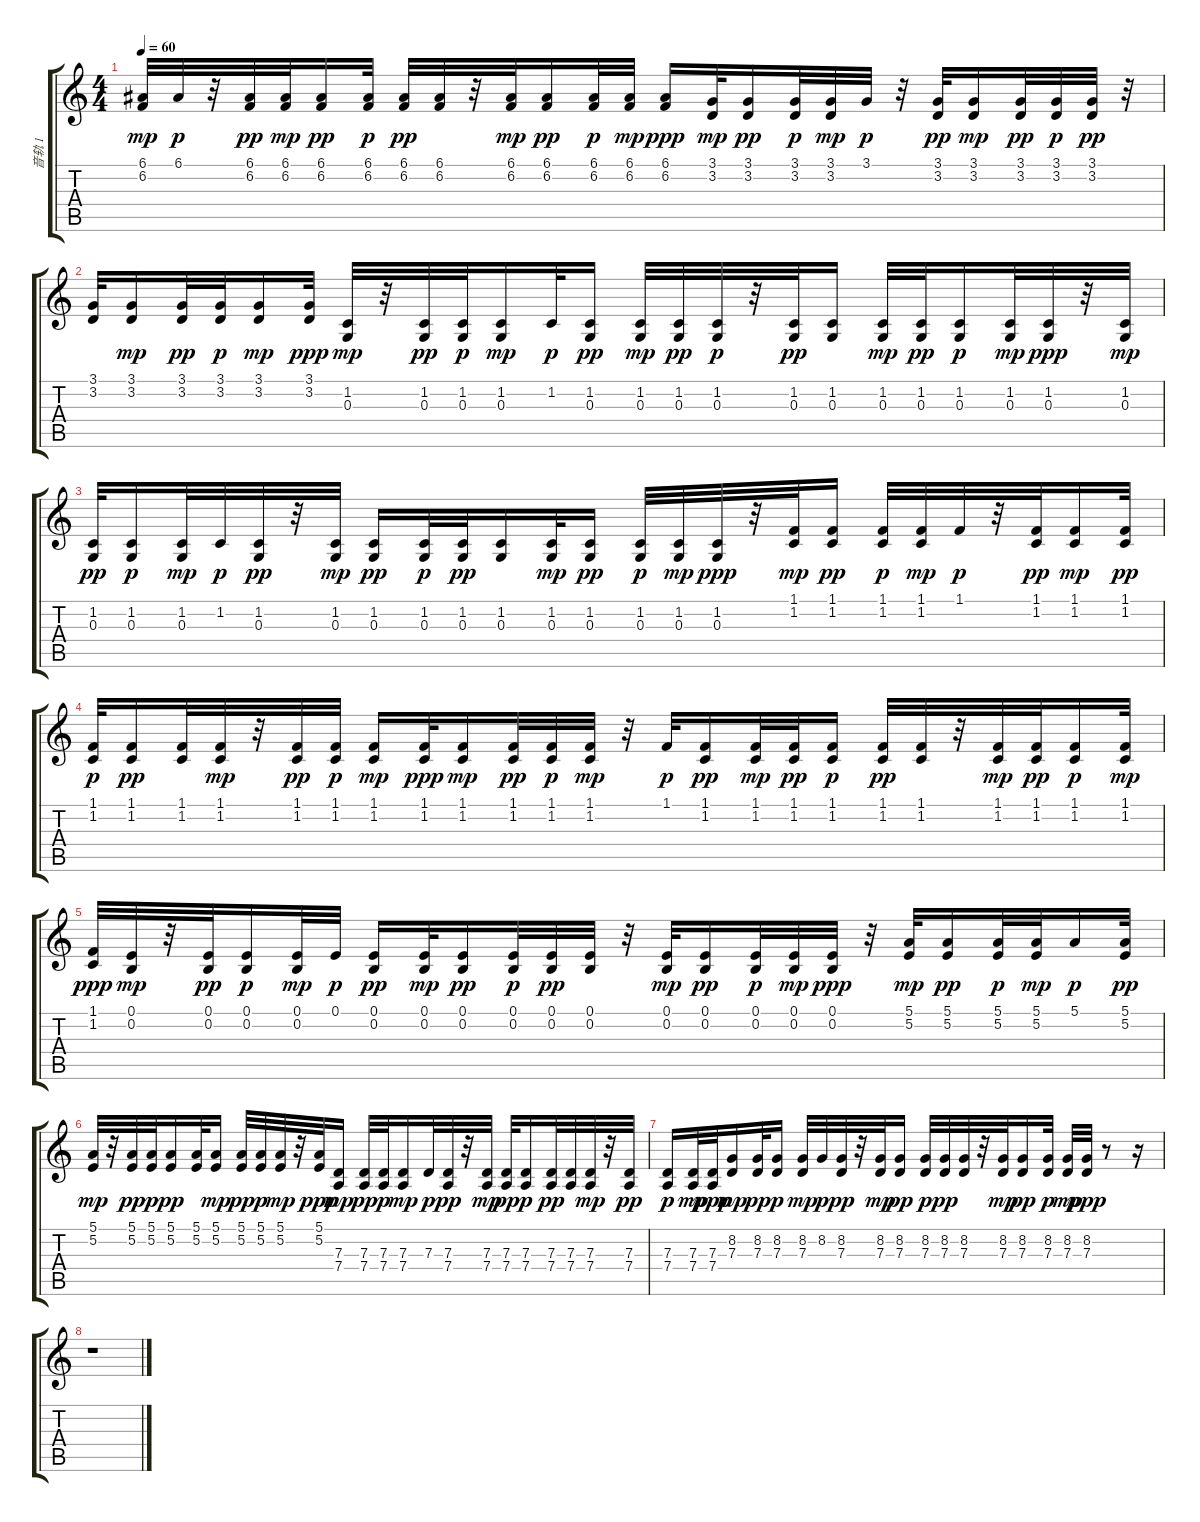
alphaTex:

\track ("音轨 1" "音轨 1") {instrument synthstrings1}
\staff {score tabs}
\tuning (E4 B3 G3 D3 A2 E2) {hide}
\ts (4 4)
\tempo 60
\clef g2
\ks c
(6.1 6.2).32{dy mp} 6.1.32{dy p} r.32 (6.1 6.2).32{dy pp} (6.1 6.2).32{dy mp} (6.1 6.2).16{dy pp} (6.1 6.2).32{dy p} (6.1 6.2).32{dy pp} (6.1 6.2).32 r.32 (6.1 6.2).32{dy mp} (6.1 6.2).16{dy pp} (6.1 6.2).32{dy p} (6.1 6.2).32{dy mp} (6.1 6.2).16{dy ppp} (3.1 3.2).32{dy mp} (3.1 3.2).16{dy pp} (3.1 3.2).32{dy p} (3.1 3.2).32{dy mp} 3.1.32{dy p} r.32 (3.1 3.2).32{dy pp} (3.1 3.2).16{dy mp} (3.1 3.2).32{dy pp} (3.1 3.2).32{dy p} (3.1 3.2).32{dy pp} r.32 |
(3.1 3.2).32 (3.1 3.2).16{dy mp} (3.1 3.2).32{dy pp} (3.1 3.2).32{dy p} (3.1 3.2).16{dy mp} (3.1 3.2).32{dy ppp} (1.2 0.3).32{dy mp} r.32 (1.2 0.3).32{dy pp} (1.2 0.3).32{dy p} (1.2 0.3).16{dy mp} 1.2.32{dy p} (1.2 0.3).16{dy pp} (1.2 0.3).32{dy mp} (1.2 0.3).32{dy pp} (1.2 0.3).32{dy p} r.32 (1.2 0.3).32{dy pp} (1.2 0.3).16 (1.2 0.3).32{dy mp} (1.2 0.3).32{dy pp} (1.2 0.3).16{dy p} (1.2 0.3).32{dy mp} (1.2 0.3).32{dy ppp} r.32 (1.2 0.3).32{dy mp volume 12 balance 0} |
(1.2 0.3).32{dy pp} (1.2 0.3).16{dy p} (1.2 0.3).32{dy mp} 1.2.32{dy p} (1.2 0.3).32{dy pp} r.32 (1.2 0.3).32{dy mp} (1.2 0.3).16{dy pp} (1.2 0.3).32{dy p} (1.2 0.3).32{dy pp} (1.2 0.3).16 (1.2 0.3).32{dy mp} (1.2 0.3).16{dy pp} (1.2 0.3).32{dy p} (1.2 0.3).32{dy mp} (1.2 0.3).32{dy ppp} r.32 (1.1 1.2).32{dy mp volume 12 balance 0} (1.1 1.2).16{dy pp} (1.1 1.2).32{dy p} (1.1 1.2).32{dy mp} 1.1.32{dy p} r.32 (1.1 1.2).32{dy pp} (1.1 1.2).16{dy mp} (1.1 1.2).32{dy pp} |
(1.1 1.2).32{dy p} (1.1 1.2).16{dy pp} (1.1 1.2).32 (1.1 1.2).32{dy mp} r.32 (1.1 1.2).32{dy pp} (1.1 1.2).32{dy p} (1.1 1.2).16{dy mp} (1.1 1.2).32{dy ppp} (1.1 1.2).16{dy mp} (1.1 1.2).32{dy pp} (1.1 1.2).32{dy p} (1.1 1.2).32{dy mp} r.32 1.1.32{dy p} (1.1 1.2).16{dy pp} (1.1 1.2).32{dy mp} (1.1 1.2).32{dy pp} (1.1 1.2).16{dy p} (1.1 1.2).32{dy pp} (1.1 1.2).32 r.32 (1.1 1.2).32{dy mp} (1.1 1.2).32{dy pp} (1.1 1.2).16{dy p} (1.1 1.2).32{dy mp} |
(1.1 1.2).32{dy ppp} (0.1 0.2).32{dy mp} r.32 (0.1 0.2).32{dy pp} (0.1 0.2).16{dy p} (0.1 0.2).32{dy mp} 0.1.32{dy p} (0.1 0.2).16{dy pp} (0.1 0.2).32{dy mp} (0.1 0.2).16{dy pp} (0.1 0.2).32{dy p} (0.1 0.2).32{dy pp} (0.1 0.2).32 r.32 (0.1 0.2).32{dy mp} (0.1 0.2).16{dy pp} (0.1 0.2).32{dy p} (0.1 0.2).32{dy mp} (0.1 0.2).32{dy ppp} r.32 (5.1 5.2).32{dy mp volume 12 balance 0} (5.1 5.2).16{dy pp} (5.1 5.2).32{dy p} (5.1 5.2).32{dy mp} 5.1.16{dy p} (5.1 5.2).32{dy pp} |
(5.1 5.2).32{dy mp} r.32 (5.1 5.2).32{dy pp} (5.1 5.2).32{dy p} (5.1 5.2).16{dy pp} (5.1 5.2).32 (5.1 5.2).16{dy mp} (5.1 5.2).32{dy pp} (5.1 5.2).32{dy p} (5.1 5.2).32{dy mp} r.32 (5.1 5.2).32{dy ppp} (7.3 7.4).16{dy mp volume 12 balance 0} (7.3 7.4).32{dy pp} (7.3 7.4).32{dy p} (7.3 7.4).16{dy mp} 7.3.32{dy p} (7.3 7.4).32{dy pp} r.32 (7.3 7.4).32{dy mp} (7.3 7.4).32{dy pp} (7.3 7.4).16{dy p} (7.3 7.4).32{dy pp} (7.3 7.4).32 (7.3 7.4).32{dy mp} r.32 (7.3 7.4).32{dy pp} |
(7.3 7.4).16{dy p} (7.3 7.4).32{dy mp} (7.3 7.4).32{dy ppp} (8.2 7.3).16{dy mp} (8.2 7.3).32{dy pp} (8.2 7.3).16{dy p} (8.2 7.3).32{dy mp} 8.2.32{dy p} (8.2 7.3).32{dy pp} r.32 (8.2 7.3).32{dy mp} (8.2 7.3).16{dy pp} (8.2 7.3).32{dy p} (8.2 7.3).32{dy pp} (8.2 7.3).32 r.32 (8.2 7.3).32{dy mp} (8.2 7.3).16{dy pp} (8.2 7.3).32{dy p} (8.2 7.3).32{dy mp} (8.2 7.3).32{dy ppp} r.8 r.16 |
r.1
